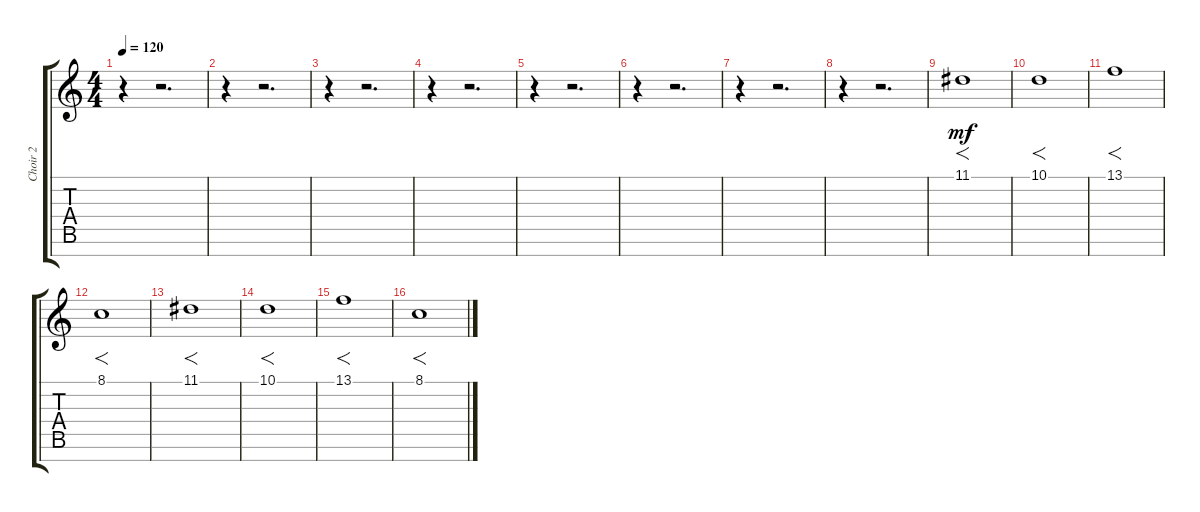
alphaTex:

\track ("Choir 2" "Choir 2") {instrument voiceoohs}
\staff {score tabs}
\tuning (E4 B3 G3 D3 A2 E2 B1) {hide}
\ts (4 4)
\tempo 120
\clef g2
\ks c
r.4{dy mf} r.2{d} |
r.4 r.2{d} |
r.4 r.2{d} |
r.4 r.2{d} |
r.4 r.2{d} |
r.4 r.2{d} |
r.4 r.2{d} |
r.4 r.2{d} |
11.1.1{f} |
10.1.1{f} |
13.1.1{f} |
8.1.1{f} |
11.1.1{f} |
10.1.1{f} |
13.1.1{f} |
8.1.1{f}
